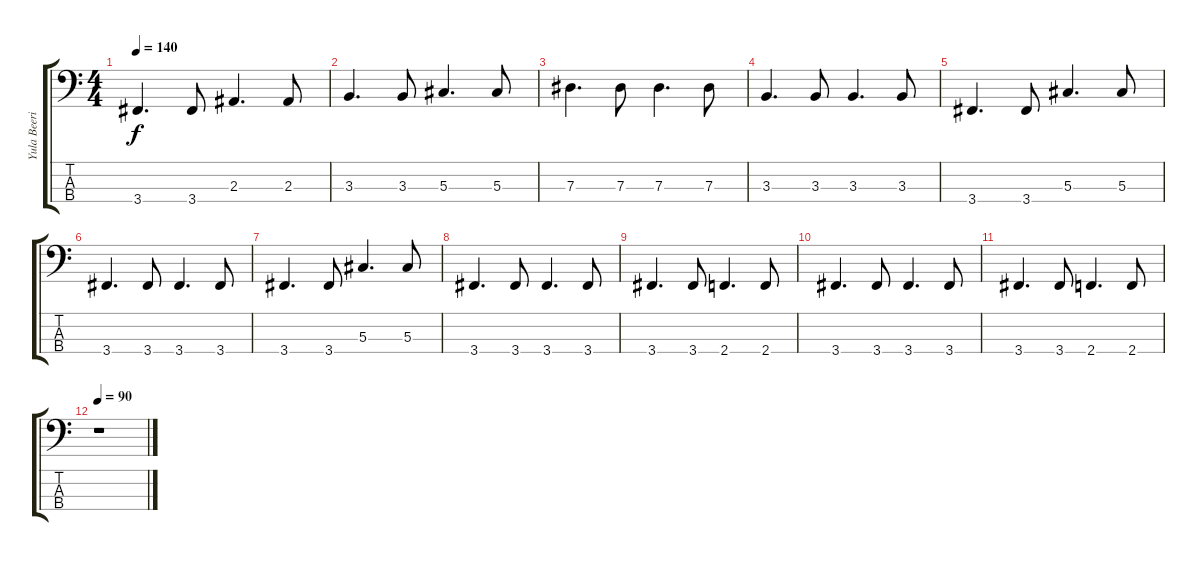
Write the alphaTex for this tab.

\track ("Yula Beeri Bass" "Yula Beeri") {instrument electricbasspick}
\staff {score tabs}
\tuning (Gb2 Db2 Ab1 Eb1) {hide}
\ts (4 4)
\tempo 140
\clef f4
\ks c
3.4.4{d dy f} 3.4.8 2.3.4{d} 2.3.8 |
3.3.4{d} 3.3.8 5.3.4{d} 5.3.8 |
7.3.4{d} 7.3.8 7.3.4{d} 7.3.8 |
3.3.4{d} 3.3.8 3.3.4{d} 3.3.8 |
3.4.4{d} 3.4.8 5.3.4{d} 5.3.8 |
3.4.4{d} 3.4.8 3.4.4{d} 3.4.8 |
3.4.4{d} 3.4.8 5.3.4{d} 5.3.8 |
3.4.4{d} 3.4.8 3.4.4{d} 3.4.8 |
3.4.4{d} 3.4.8 2.4.4{d} 2.4.8 |
3.4.4{d} 3.4.8 3.4.4{d} 3.4.8 |
3.4.4{d} 3.4.8 2.4.4{d} 2.4.8 |
\tempo 90
r.1
